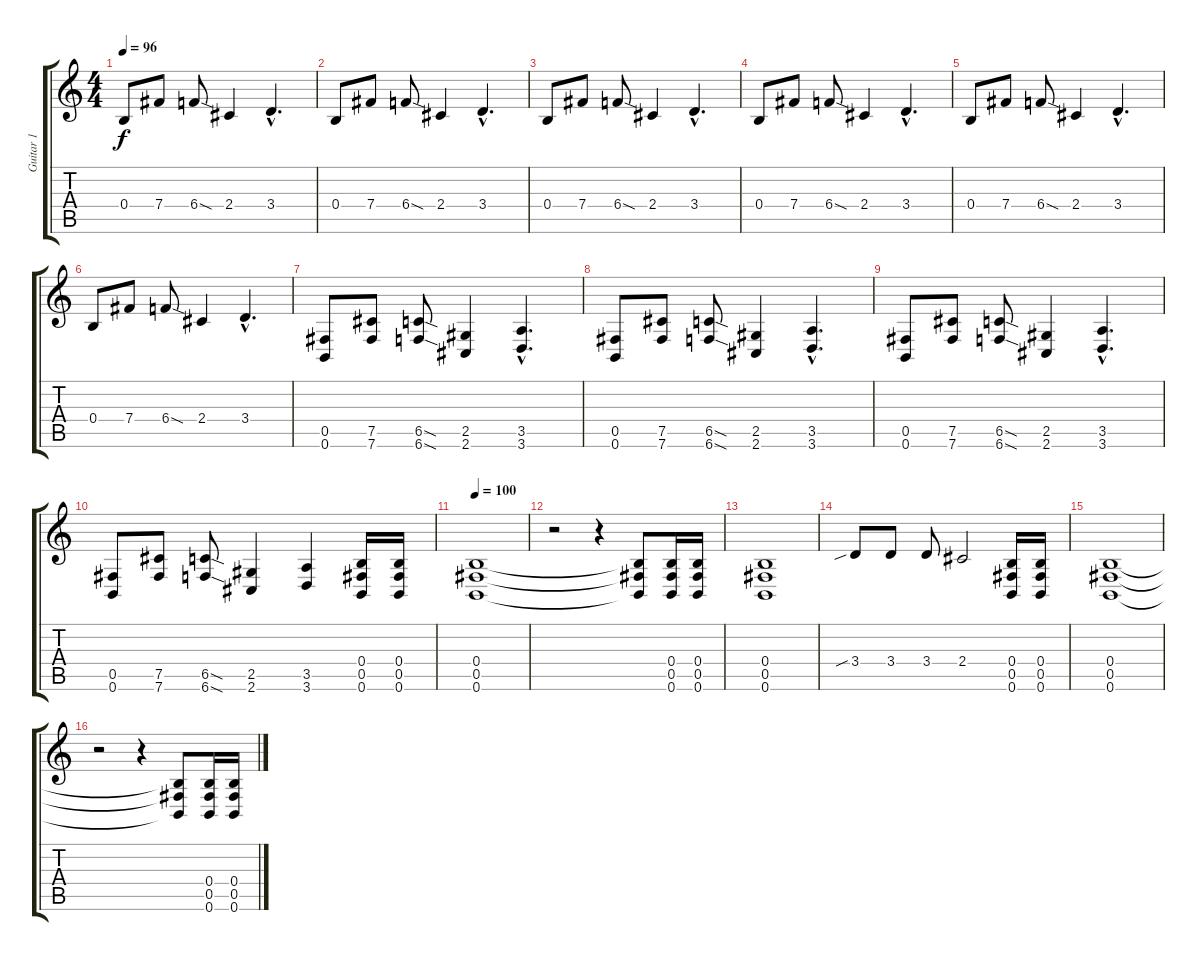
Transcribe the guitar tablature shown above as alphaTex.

\track ("Guitar 1" "Guitar 1") {instrument distortionguitar}
\staff {score tabs}
\tuning (Db4 Ab3 E3 B2 Gb2 B1) {hide}
\ts (4 4)
\tempo 96
\clef g2
\ks c
0.4.8{dy f instrument distortionguitar} 7.4.8 6.4{sod}.8 2.4.4 3.4{hac}.4{d} |
0.4.8 7.4.8 6.4{sod}.8 2.4.4 3.4{hac}.4{d} |
0.4.8 7.4.8 6.4{sod}.8 2.4.4 3.4{hac}.4{d} |
0.4.8 7.4.8 6.4{sod}.8 2.4.4 3.4{hac}.4{d} |
0.4.8 7.4.8 6.4{sod}.8 2.4.4 3.4{hac}.4{d} |
0.4.8 7.4.8 6.4{sod}.8 2.4.4 3.4{hac}.4{d} |
(0.5 0.6).8 (7.5 7.6).8 (6.5{sod} 6.6{sod}).8 (2.5 2.6).4 (3.5{hac} 3.6{hac}).4{d} |
(0.5 0.6).8 (7.5 7.6).8 (6.5{sod} 6.6{sod}).8 (2.5 2.6).4 (3.5{hac} 3.6{hac}).4{d} |
(0.5 0.6).8 (7.5 7.6).8 (6.5{sod} 6.6{sod}).8 (2.5 2.6).4 (3.5{hac} 3.6{hac}).4{d} |
(0.5 0.6).8 (7.5 7.6).8 (6.5{sod} 6.6{sod}).8 (2.5 2.6).4 (3.5 3.6).4 (0.4 0.5 0.6).16 (0.4 0.5 0.6).16 |
\tempo 100
(0.4 0.5 0.6).1 |
r.2 r.4 (0.4{t} 0.5{t} 0.6{t}).8 (0.4 0.5 0.6).16 (0.4 0.5 0.6).16 |
(0.4 0.5 0.6).1 |
3.4{sib}.8 3.4.8 3.4.8 2.4.2 (0.4 0.5 0.6).16 (0.4 0.5 0.6).16 |
(0.4 0.5 0.6).1 |
r.2 r.4 (0.4{t} 0.5{t} 0.6{t}).8 (0.4 0.5 0.6).16 (0.4 0.5 0.6).16
